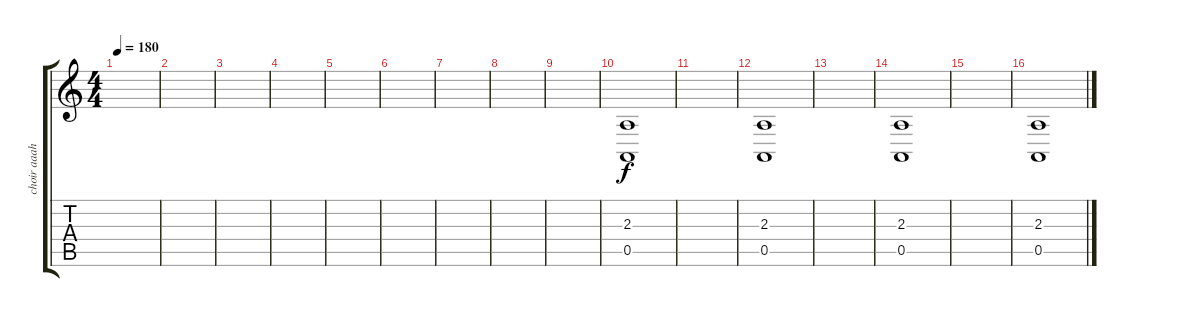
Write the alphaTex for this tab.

\track ("choir aaah" "choir aaah") {instrument choiraahs}
\staff {score tabs}
\tuning (E4 B3 G3 D3 A2 E2) {hide}
\ts (4 4)
\tempo 180
\clef g2
\ks c
|
|
|
|
|
|
|
|
|
(2.3 0.5).1 |
|
(2.3 0.5).1 |
|
(2.3 0.5).1 |
|
(2.3 0.5).1
